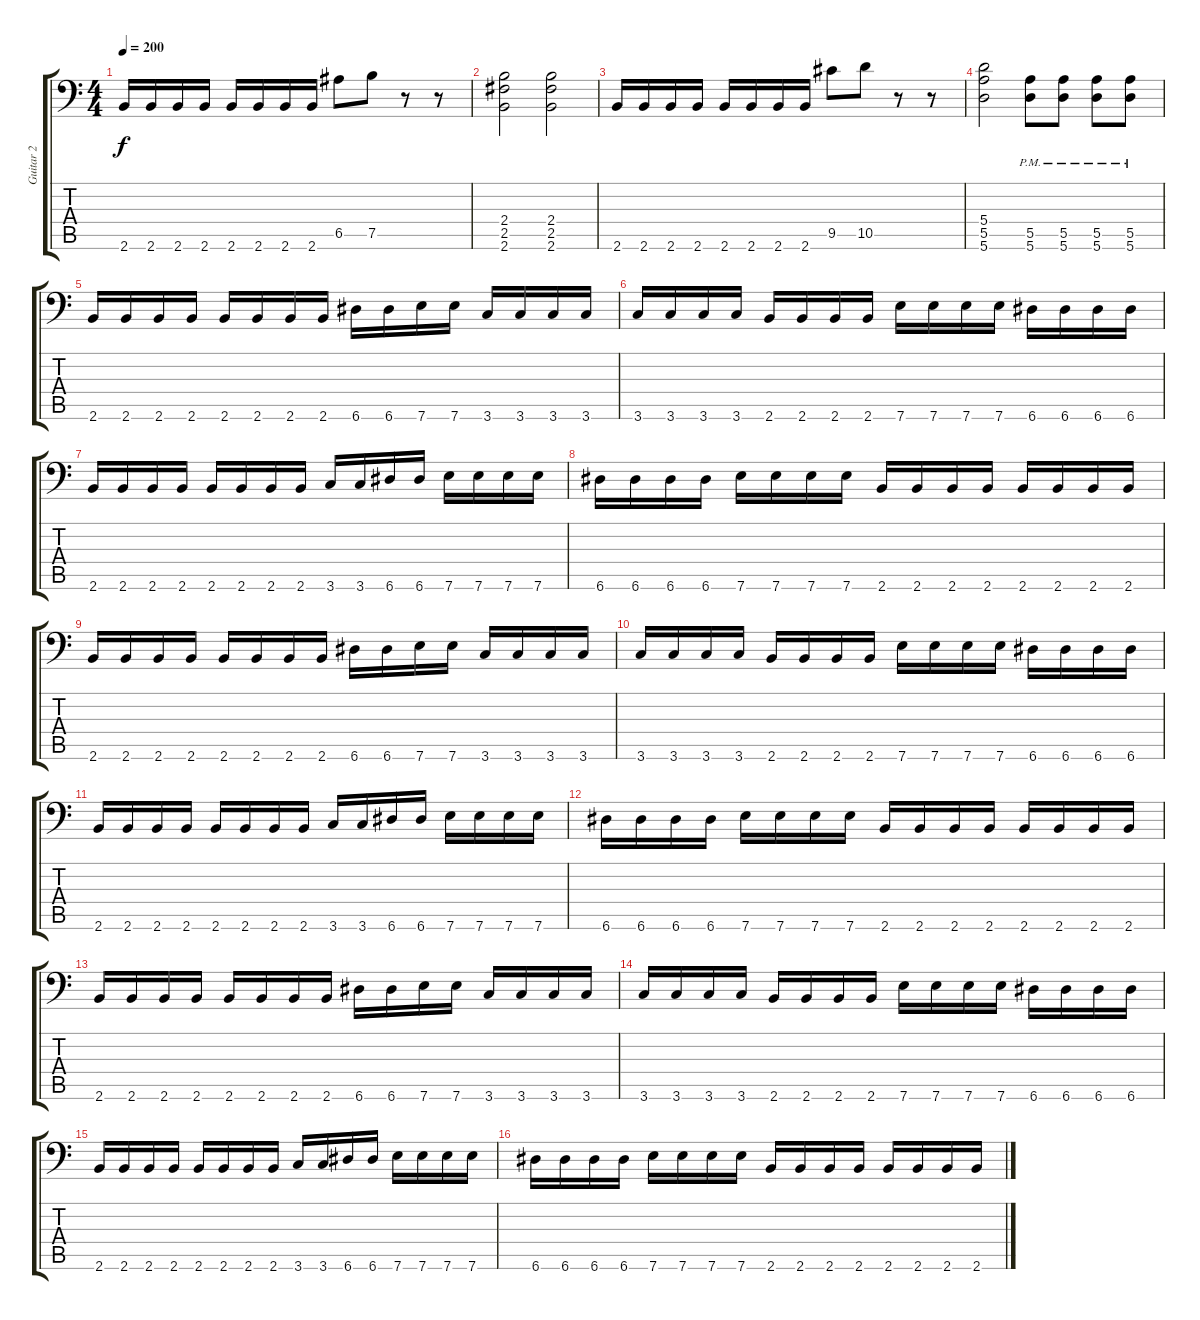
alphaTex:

\track ("Guitar 2" "Guitar 2") {instrument distortionguitar}
\staff {score tabs}
\tuning (B3 Gb3 D3 A2 E2 A1) {hide}
\ts (4 4)
\tempo 200
\clef f4
\ks c
2.6.16{dy f} 2.6.16 2.6.16 2.6.16 2.6.16 2.6.16 2.6.16 2.6.16 6.5.8 7.5.8 r.8 r.8 |
(2.4 2.5 2.6).2 (2.4 2.5 2.6).2 |
2.6.16 2.6.16 2.6.16 2.6.16 2.6.16 2.6.16 2.6.16 2.6.16 9.5.8 10.5.8 r.8 r.8 |
(5.4 5.5 5.6).2 (5.5{pm} 5.6{pm}).8 (5.5{pm} 5.6{pm}).8 (5.5{pm} 5.6{pm}).8 (5.5{pm} 5.6{pm}).8 |
2.6.16 2.6.16 2.6.16 2.6.16 2.6.16 2.6.16 2.6.16 2.6.16 6.6.16 6.6.16 7.6.16 7.6.16 3.6.16 3.6.16 3.6.16 3.6.16 |
3.6.16 3.6.16 3.6.16 3.6.16 2.6.16 2.6.16 2.6.16 2.6.16 7.6.16 7.6.16 7.6.16 7.6.16 6.6.16 6.6.16 6.6.16 6.6.16 |
2.6.16 2.6.16 2.6.16 2.6.16 2.6.16 2.6.16 2.6.16 2.6.16 3.6.16 3.6.16 6.6.16 6.6.16 7.6.16 7.6.16 7.6.16 7.6.16 |
6.6.16 6.6.16 6.6.16 6.6.16 7.6.16 7.6.16 7.6.16 7.6.16 2.6.16 2.6.16 2.6.16 2.6.16 2.6.16 2.6.16 2.6.16 2.6.16 |
2.6.16 2.6.16 2.6.16 2.6.16 2.6.16 2.6.16 2.6.16 2.6.16 6.6.16 6.6.16 7.6.16 7.6.16 3.6.16 3.6.16 3.6.16 3.6.16 |
3.6.16 3.6.16 3.6.16 3.6.16 2.6.16 2.6.16 2.6.16 2.6.16 7.6.16 7.6.16 7.6.16 7.6.16 6.6.16 6.6.16 6.6.16 6.6.16 |
2.6.16 2.6.16 2.6.16 2.6.16 2.6.16 2.6.16 2.6.16 2.6.16 3.6.16 3.6.16 6.6.16 6.6.16 7.6.16 7.6.16 7.6.16 7.6.16 |
6.6.16 6.6.16 6.6.16 6.6.16 7.6.16 7.6.16 7.6.16 7.6.16 2.6.16 2.6.16 2.6.16 2.6.16 2.6.16 2.6.16 2.6.16 2.6.16 |
2.6.16 2.6.16 2.6.16 2.6.16 2.6.16 2.6.16 2.6.16 2.6.16 6.6.16 6.6.16 7.6.16 7.6.16 3.6.16 3.6.16 3.6.16 3.6.16 |
3.6.16 3.6.16 3.6.16 3.6.16 2.6.16 2.6.16 2.6.16 2.6.16 7.6.16 7.6.16 7.6.16 7.6.16 6.6.16 6.6.16 6.6.16 6.6.16 |
2.6.16 2.6.16 2.6.16 2.6.16 2.6.16 2.6.16 2.6.16 2.6.16 3.6.16 3.6.16 6.6.16 6.6.16 7.6.16 7.6.16 7.6.16 7.6.16 |
6.6.16 6.6.16 6.6.16 6.6.16 7.6.16 7.6.16 7.6.16 7.6.16 2.6.16 2.6.16 2.6.16 2.6.16 2.6.16 2.6.16 2.6.16 2.6.16
